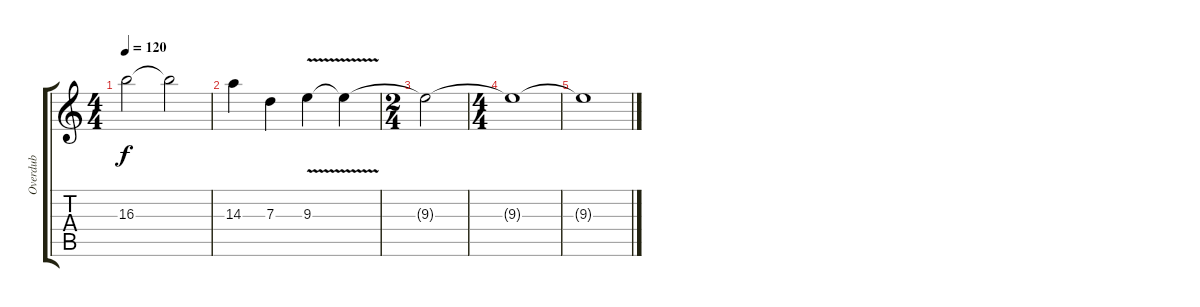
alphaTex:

\track ("Overdub" "Overdub") {instrument overdrivenguitar}
\staff {score tabs}
\tuning (E4 B3 G3 D3 A2 E2) {hide}
\ts (4 4)
\tempo 120
\clef g2
\ks c
16.3{t}.2{dy f} 16.3{t}.2 |
14.3.4 7.3.4 9.3{v}.4 9.3{t}.4 |
\ts (2 4)
9.3{t}.2 |
\ts (4 4)
9.3{t}.1 |
9.3{t}.1
